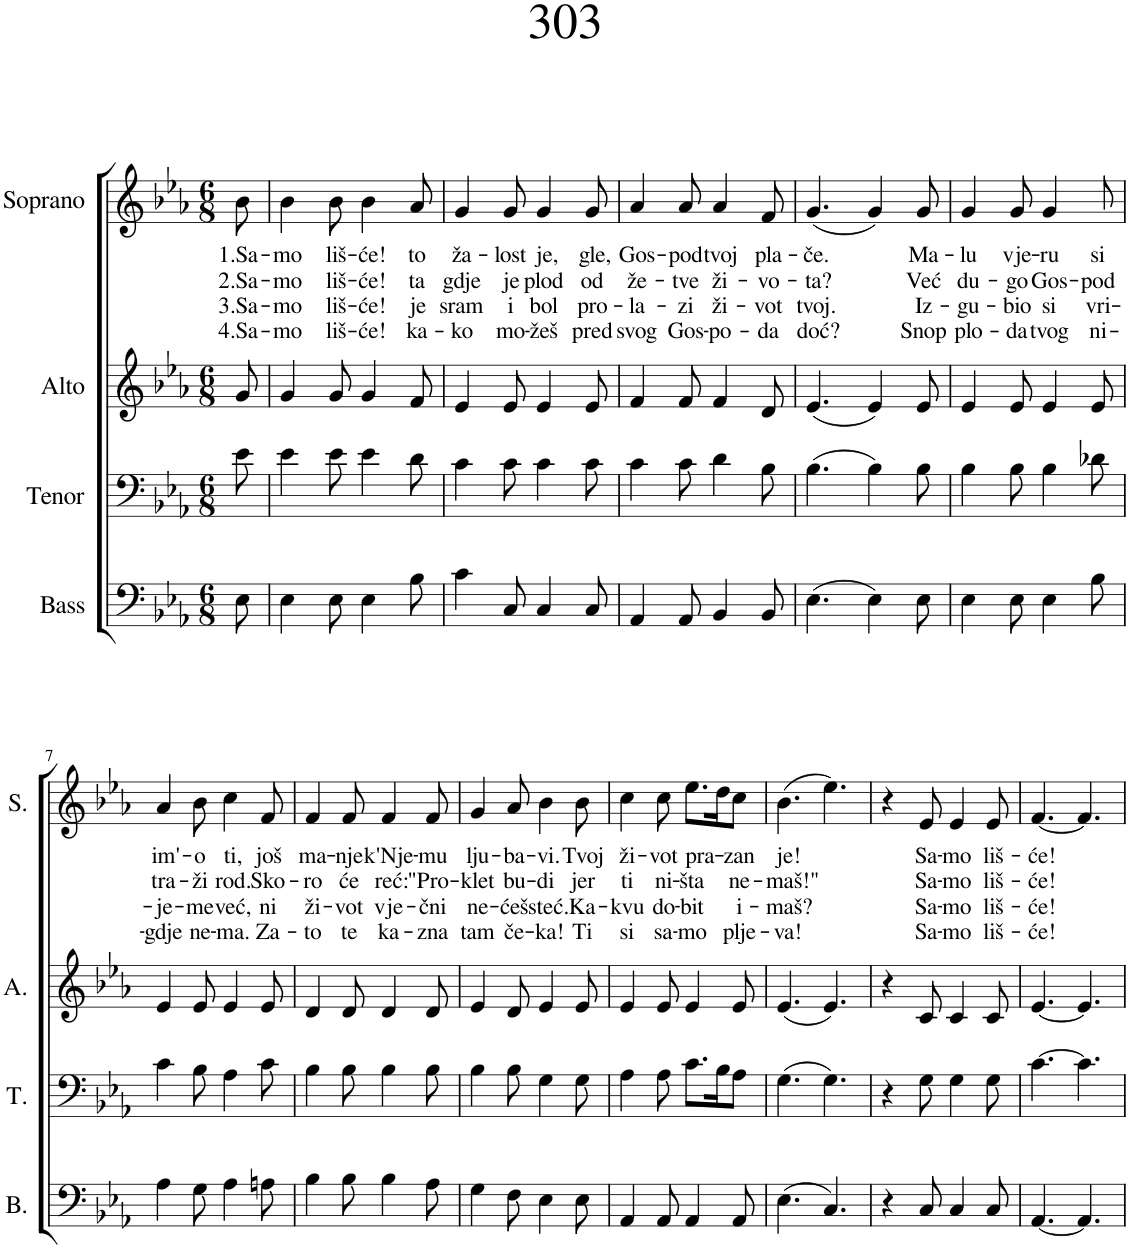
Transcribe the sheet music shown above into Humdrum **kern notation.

**kern	**kern	**kern	**kern	**text	**text	**text	**text
*part4	*part3	*part2	*part1	*part1	*part1	*part1	*part1
*staff4	*staff3	*staff2	*staff1	*staff1	*staff1	*staff1	*staff1
*I"Bass	*I"Tenor	*I"Alto	*I"Soprano	*	*	*	*
*I'B.	*I'T.	*I'A.	*I'S.	*	*	*	*
*clefF4	*clefF4	*clefG2	*clefG2	*	*	*	*
*k[b-e-a-]	*k[b-e-a-]	*k[b-e-a-]	*k[b-e-a-]	*	*	*	*
*M6/8	*M6/8	*M6/8	*M6/8	*	*	*	*
=1	=1	=1	=1	=1	=1	=1	=1
!	!	!	!	!LO:LY:b	!LO:LY:b	!LO:LY:b	!LO:LY:b
8E-\	8e-\	8g/	8b-\	1.Sa-	2.Sa-	3.Sa-	4.Sa-
=2	=2	=2	=2	=2	=2	=2	=2
!	!	!	!	!LO:LY:b	!LO:LY:b	!LO:LY:b	!LO:LY:b
4E-\	4e-\	4g/	4b-\	-mo	-mo	-mo	-mo
!	!	!	!	!LO:LY:b	!LO:LY:b	!LO:LY:b	!LO:LY:b
8E-\	8e-\	8g/	8b-\	liš-	liš-	liš-	liš-
!	!	!	!	!LO:LY:b	!LO:LY:b	!LO:LY:b	!LO:LY:b
4E-\	4e-\	4g/	4b-\	-će!	-će!	-će!	-će!
!	!	!	!	!LO:LY:b	!LO:LY:b	!LO:LY:b	!LO:LY:b
8B-\	8d\	8f/	8a-/	to	ta	je	ka-
=3	=3	=3	=3	=3	=3	=3	=3
!	!	!	!	!LO:LY:b	!LO:LY:b	!LO:LY:b	!LO:LY:b
4c\	4c\	4e-/	4g/	ža-	gdje	sram	-ko
!	!	!	!	!LO:LY:b	!LO:LY:b	!LO:LY:b	!LO:LY:b
8C/	8c\	8e-/	8g/	-lost	je	i	mo-
!	!	!	!	!LO:LY:b	!LO:LY:b	!LO:LY:b	!LO:LY:b
4C/	4c\	4e-/	4g/	je,	plod	bol	-žeš
!	!	!	!	!LO:LY:b	!LO:LY:b	!LO:LY:b	!LO:LY:b
8C/	8c\	8e-/	8g/	gle,	od	pro-	pred
=4	=4	=4	=4	=4	=4	=4	=4
!	!	!	!	!LO:LY:b	!LO:LY:b	!LO:LY:b	!LO:LY:b
4AA-/	4c\	4f/	4a-/	Gos-	že-	-la-	svog
!	!	!	!	!LO:LY:b	!LO:LY:b	!LO:LY:b	!LO:LY:b
8AA-/	8c\	8f/	8a-/	-pod	-tve	-zi	Gos-
!	!	!	!	!LO:LY:b	!LO:LY:b	!LO:LY:b	!LO:LY:b
4BB-/	4d\	4f/	4a-/	tvoj	ži-	ži-	-po-
!	!	!	!	!LO:LY:b	!LO:LY:b	!LO:LY:b	!LO:LY:b
8BB-/	8B-\	8d/	8f/	pla-	-vo-	-vot	-da
=5	=5	=5	=5	=5	=5	=5	=5
!	!	!	!	!LO:LY:b	!LO:LY:b	!LO:LY:b	!LO:LY:b
(4.E-\	(4.B-\	(4.e-/	(4.g/	-če.	-ta?	tvoj.	doć?
4E-\)	4B-\)	4e-/)	4g/)	.	.	.	.
!	!	!	!	!LO:LY:b	!LO:LY:b	!LO:LY:b	!LO:LY:b
8E-\	8B-\	8e-/	8g/	Ma-	Već	Iz-	Snop
=6	=6	=6	=6	=6	=6	=6	=6
!	!	!	!	!LO:LY:b	!LO:LY:b	!LO:LY:b	!LO:LY:b
4E-\	4B-\	4e-/	4g/	-lu	du-	-gu-	plo-
!	!	!	!	!LO:LY:b	!LO:LY:b	!LO:LY:b	!LO:LY:b
8E-\	8B-\	8e-/	8g/	vje-	-go	-bio	-da
!	!	!	!	!LO:LY:b	!LO:LY:b	!LO:LY:b	!LO:LY:b
4E-\	4B-\	4e-/	4g/	-ru	Gos-	si	tvog
!	!	!	!	!LO:LY:b	!LO:LY:b	!LO:LY:b	!LO:LY:b
8B-\	8d-X\	8e-/	8g/	si	-pod	vri-	ni-
!!LO:LB:g=z
=7	=7	=7	=7	=7	=7	=7	=7
!	!	!	!	!LO:LY:b	!LO:LY:b	!LO:LY:b	!LO:LY:b
4A-\	4c\	4e-/	4a-/	im'-	tra-	-je-	-gdje
!	!	!	!	!LO:LY:b	!LO:LY:b	!LO:LY:b	!LO:LY:b
8G\	8B-\	8e-/	8b-\	-o	-ži	-me	ne-
!	!	!	!	!LO:LY:b	!LO:LY:b	!LO:LY:b	!LO:LY:b
4A-\	4A-\	4e-/	4cc\	ti,	rod.	već,	-ma.
!	!	!	!	!LO:LY:b	!LO:LY:b	!LO:LY:b	!LO:LY:b
8An\	8c\	8e-/	8f/	još	Sko-	ni	Za-
=8	=8	=8	=8	=8	=8	=8	=8
!	!	!	!	!LO:LY:b	!LO:LY:b	!LO:LY:b	!LO:LY:b
4B-\	4B-\	4d/	4f/	ma-	-ro	ži-	-to
!	!	!	!	!LO:LY:b	!LO:LY:b	!LO:LY:b	!LO:LY:b
8B-\	8B-\	8d/	8f/	-nje	će	-vot	te
!	!	!	!	!LO:LY:b	!LO:LY:b	!LO:LY:b	!LO:LY:b
4B-\	4B-\	4d/	4f/	k'Nje-	reć:	vje-	ka-
!	!	!	!	!LO:LY:b	!LO:LY:b	!LO:LY:b	!LO:LY:b
8A-\	8B-\	8d/	8f/	-mu	"Pro-	-čni	-zna
=9	=9	=9	=9	=9	=9	=9	=9
!	!	!	!	!LO:LY:b	!LO:LY:b	!LO:LY:b	!LO:LY:b
4G\	4B-\	4e-/	4g/	lju-	-klet	ne-	tam
!	!	!	!	!LO:LY:b	!LO:LY:b	!LO:LY:b	!LO:LY:b
8F\	8B-\	8d/	8a-/	-ba-	bu-	-ćeš	če-
!	!	!	!	!LO:LY:b	!LO:LY:b	!LO:LY:b	!LO:LY:b
4E-\	4G\	4e-/	4b-\	-vi.	-di	steć.	-ka!
!	!	!	!	!LO:LY:b	!LO:LY:b	!LO:LY:b	!LO:LY:b
8E-\	8G\	8e-/	8b-\	Tvoj	jer	Ka-	Ti
=10	=10	=10	=10	=10	=10	=10	=10
!	!	!	!	!LO:LY:b	!LO:LY:b	!LO:LY:b	!LO:LY:b
4AA-/	4A-\	4e-/	4cc\	ži-	ti	-kvu	si
!	!	!	!	!LO:LY:b	!LO:LY:b	!LO:LY:b	!LO:LY:b
8AA-/	8A-\	8e-/	8cc\	-vot	ni-	do-	sa-
!	!	!	!	!LO:LY:b	!LO:LY:b	!LO:LY:b	!LO:LY:b
4AA-/	8.c\L	4e-/	8.ee-\L	pra-	-šta	-bit	-mo
.	16B-\K	.	16dd\K	.	.	.	.
!	!	!	!	!LO:LY:b	!LO:LY:b	!LO:LY:b	!LO:LY:b
8AA-/	8A-\J	8e-/	8cc\J	-zan	ne-	i-	plje-
=11	=11	=11	=11	=11	=11	=11	=11
!	!	!	!	!LO:LY:b	!LO:LY:b	!LO:LY:b	!LO:LY:b
(4.E-\	(4.G\	(4.e-/	(4.b-\	je!	-maš!"	-maš?	-va!
4.C/)	4.G\)	4.e-/)	4.ee-\)	.	.	.	.
=12	=12	=12	=12	=12	=12	=12	=12
4r	4r	4r	4r	.	.	.	.
!	!	!	!	!LO:LY:b	!LO:LY:b	!LO:LY:b	!LO:LY:b
8C/	8G\	8c/	8e-/	Sa-	Sa-	Sa-	Sa-
!	!	!	!	!LO:LY:b	!LO:LY:b	!LO:LY:b	!LO:LY:b
4C/	4G\	4c/	4e-/	-mo	-mo	-mo	-mo
!	!	!	!	!LO:LY:b	!LO:LY:b	!LO:LY:b	!LO:LY:b
8C/	8G\	8c/	8e-/	liš-	liš-	liš-	liš-
=13	=13	=13	=13	=13	=13	=13	=13
!	!	!	!	!LO:LY:b	!LO:LY:b	!LO:LY:b	!LO:LY:b
[4.AA-/	[4.c\	[4.e-/	[4.f/	-će!	-će!	-će!	-će!
4.AA-/]	4.c\]	4.e-/]	4.f/]	.	.	.	.
=	=	=	=	=	=	=	=
*-	*-	*-	*-	*-	*-	*-	*-
